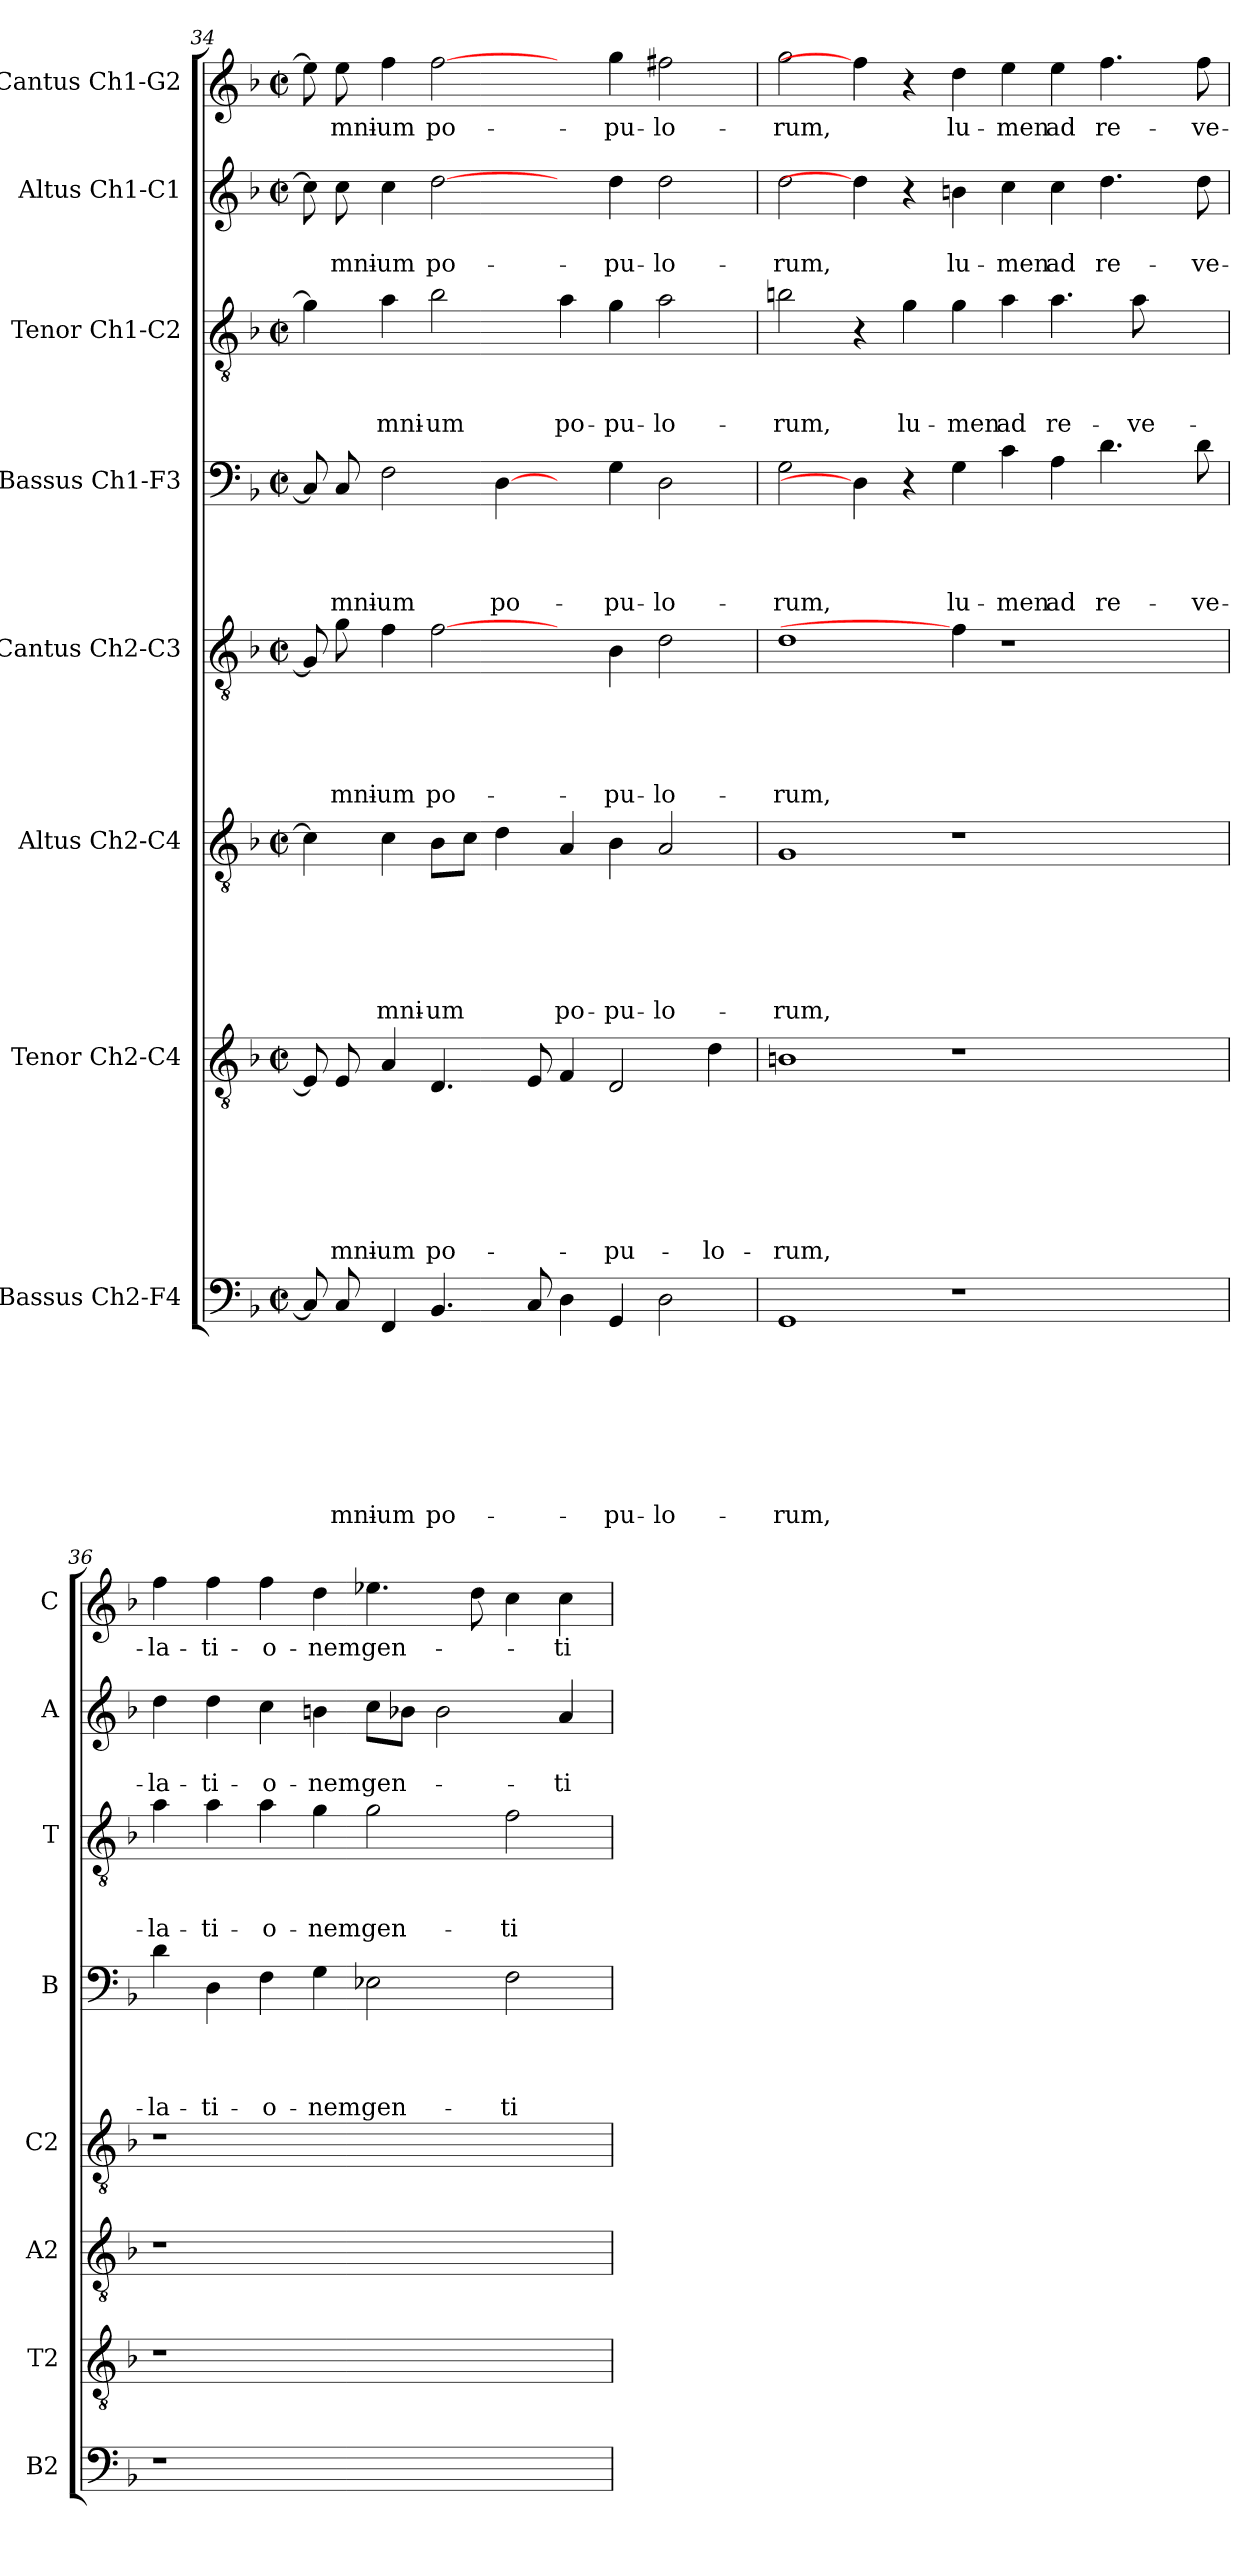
**kern	**text	**text	**text	**text	**text	**text	**text	**text	**kern	**text	**text	**text	**text	**text	**text	**text	**kern	**text	**text	**text	**text	**text	**text	**kern	**text	**text	**text	**text	**text	**kern	**text	**text	**text	**text	**kern	**text	**text	**text	**kern	**text	**text	**kern	**text
*part8	*part8	*part8	*part8	*part8	*part8	*part8	*part8	*part8	*part7	*part7	*part7	*part7	*part7	*part7	*part7	*part7	*part6	*part6	*part6	*part6	*part6	*part6	*part6	*part5	*part5	*part5	*part5	*part5	*part5	*part4	*part4	*part4	*part4	*part4	*part3	*part3	*part3	*part3	*part2	*part2	*part2	*part1	*part1
*staff8	*staff8	*staff8	*staff8	*staff8	*staff8	*staff8	*staff8	*staff8	*staff7	*staff7	*staff7	*staff7	*staff7	*staff7	*staff7	*staff7	*staff6	*staff6	*staff6	*staff6	*staff6	*staff6	*staff6	*staff5	*staff5	*staff5	*staff5	*staff5	*staff5	*staff4	*staff4	*staff4	*staff4	*staff4	*staff3	*staff3	*staff3	*staff3	*staff2	*staff2	*staff2	*staff1	*staff1
*I"Bassus Ch2-F4	*	*	*	*	*	*	*	*	*I"Tenor Ch2-C4	*	*	*	*	*	*	*	*I"Altus Ch2-C4	*	*	*	*	*	*	*I"Cantus Ch2-C3	*	*	*	*	*	*I"Bassus Ch1-F3	*	*	*	*	*I"Tenor Ch1-C2	*	*	*	*I"Altus Ch1-C1	*	*	*I"Cantus Ch1-G2	*
*I'B2	*	*	*	*	*	*	*	*	*I'T2	*	*	*	*	*	*	*	*I'A2	*	*	*	*	*	*	*I'C2	*	*	*	*	*	*I'B	*	*	*	*	*I'T	*	*	*	*I'A	*	*	*I'C	*
*clefF4	*	*	*	*	*	*	*	*	*clefGv2	*	*	*	*	*	*	*	*clefGv2	*	*	*	*	*	*	*clefGv2	*	*	*	*	*	*clefF4	*	*	*	*	*clefGv2	*	*	*	*clefG2	*	*	*clefG2	*
*k[b-]	*	*	*	*	*	*	*	*	*k[b-]	*	*	*	*	*	*	*	*k[b-]	*	*	*	*	*	*	*k[b-]	*	*	*	*	*	*k[b-]	*	*	*	*	*k[b-]	*	*	*	*k[b-]	*	*	*k[b-]	*
*F:	*	*	*	*	*	*	*	*	*F:	*	*	*	*	*	*	*	*F:	*	*	*	*	*	*	*F:	*	*	*	*	*	*F:	*	*	*	*	*F:	*	*	*	*F:	*	*	*F:	*
*M2/2	*	*	*	*	*	*	*	*	*M2/2	*	*	*	*	*	*	*	*M2/2	*	*	*	*	*	*	*M2/2	*	*	*	*	*	*M2/2	*	*	*	*	*M2/2	*	*	*	*M2/2	*	*	*M2/2	*
*met(c|)	*	*	*	*	*	*	*	*	*met(c|)	*	*	*	*	*	*	*	*met(c|)	*	*	*	*	*	*	*met(c|)	*	*	*	*	*	*met(c|)	*	*	*	*	*met(c|)	*	*	*	*met(c|)	*	*	*met(c|)	*
=34	=34	=34	=34	=34	=34	=34	=34	=34	=34	=34	=34	=34	=34	=34	=34	=34	=34	=34	=34	=34	=34	=34	=34	=34	=34	=34	=34	=34	=34	=34	=34	=34	=34	=34	=34	=34	=34	=34	=34	=34	=34	=34	=34
8C/]	.	.	.	.	.	.	.	.	8E/]	.	.	.	.	.	.	.	4c\]	.	.	.	.	.	.	8G/]	.	.	.	.	.	8C/]	.	.	.	.	4g\]	.	.	.	8cc\]	.	.	8ee\]	.
!	!	!	!	!	!	!	!	!LO:LY:b	!	!	!	!	!	!	!	!LO:LY:b	!	!	!	!	!	!	!	!	!	!	!	!	!LO:LY:b	!	!	!	!	!LO:LY:b	!	!	!	!	!	!	!LO:LY:b	!	!LO:LY:b
8C/	.	.	.	.	.	.	.	-mni-	8E/	.	.	.	.	.	.	-mni-	.	.	.	.	.	.	.	8g\	.	.	.	.	-mni-	8C/	.	.	.	-mni-	.	.	.	.	8cc\	.	-mni-	8ee\	-mni-
!	!	!	!	!	!	!	!	!LO:LY:b	!	!	!	!	!	!	!	!LO:LY:b	!	!	!	!	!	!	!LO:LY:b	!	!	!	!	!	!LO:LY:b	!	!	!	!	!LO:LY:b	!	!	!	!LO:LY:b	!	!	!LO:LY:b	!	!LO:LY:b
4FF/	.	.	.	.	.	.	.	-um	4A/	.	.	.	.	.	.	-um	4c\	.	.	.	.	.	-mni-	4f\	.	.	.	.	-um	2F\	.	.	.	-um	4a\	.	.	-mni-	4cc\	.	-um	4ff\	-um
!	!	!	!	!	!	!	!	!LO:LY:b	!	!	!	!	!	!	!	!LO:LY:b	!	!	!	!	!	!	!LO:LY:b	!	!	!	!	!	!LO:LY:b	!	!	!	!	!	!	!	!	!LO:LY:b	!	!	!LO:LY:b	!	!LO:LY:b
4.BB-/	.	.	.	.	.	.	.	po-	4.D/	.	.	.	.	.	.	po-	8B-\L	.	.	.	.	.	-um	[2f\	.	.	.	.	po-	.	.	.	.	.	2b-\	.	.	-um	[2dd\	.	po-	[2ff\	po-
.	.	.	.	.	.	.	.	.	.	.	.	.	.	.	.	.	8c\J	.	.	.	.	.	.	.	.	.	.	.	.	.	.	.	.	.	.	.	.	.	.	.	.	.	.
!	!	!	!	!	!	!	!	!	!	!	!	!	!	!	!	!	!	!	!	!	!	!	!	!	!	!	!	!	!	!	!	!	!	!LO:LY:b	!	!	!	!	!	!	!	!	!
.	.	.	.	.	.	.	.	.	.	.	.	.	.	.	.	.	4d\	.	.	.	.	.	.	.	.	.	.	.	.	[4D\	.	.	.	po-	.	.	.	.	.	.	.	.	.
8C/	.	.	.	.	.	.	.	.	8E/	.	.	.	.	.	.	.	.	.	.	.	.	.	.	.	.	.	.	.	.	.	.	.	.	.	.	.	.	.	.	.	.	.	.
!	!	!	!	!	!	!	!	!	!	!	!	!	!	!	!	!	!	!	!	!	!	!	!LO:LY:b	!	!	!	!	!	!	!	!	!	!	!	!	!	!	!LO:LY:b	!	!	!	!	!
4D\	.	.	.	.	.	.	.	.	4F/	.	.	.	.	.	.	.	4A/	.	.	.	.	.	po-	4ryy	.	.	.	.	.	4ryy	.	.	.	.	4a\	.	.	po-	4ryy	.	.	4ryy	.
!	!	!	!	!	!	!	!	!LO:LY:b	!	!	!	!	!	!	!	!LO:LY:b	!	!	!	!	!	!	!LO:LY:b	!	!	!	!	!	!LO:LY:b	!	!	!	!	!LO:LY:b	!	!	!	!LO:LY:b	!	!	!LO:LY:b	!	!LO:LY:b
4GG/	.	.	.	.	.	.	.	-pu-	2D/	.	.	.	.	.	.	-pu-	4B-\	.	.	.	.	.	-pu-	4B-\	.	.	.	.	-pu-	4G\	.	.	.	-pu-	4g\	.	.	-pu-	4dd\	.	-pu-	4gg\	-pu-
!	!	!	!	!	!	!	!	!LO:LY:b	!	!	!	!	!	!	!	!	!	!	!	!	!	!	!LO:LY:b	!	!	!	!	!	!LO:LY:b	!	!	!	!	!LO:LY:b	!	!	!	!LO:LY:b	!	!	!LO:LY:b	!	!LO:LY:b
2D\	.	.	.	.	.	.	.	-lo-	.	.	.	.	.	.	.	.	2A/	.	.	.	.	.	-lo-	2d\	.	.	.	.	-lo-	2D\	.	.	.	-lo-	2a\	.	.	-lo-	2dd\	.	-lo-	2ff#X\	-lo-
!	!	!	!	!	!	!	!	!	!	!	!	!	!	!	!	!LO:LY:b	!	!	!	!	!	!	!	!	!	!	!	!	!	!	!	!	!	!	!	!	!	!	!	!	!	!	!
.	.	.	.	.	.	.	.	.	4d\	.	.	.	.	.	.	-lo-	.	.	.	.	.	.	.	.	.	.	.	.	.	.	.	.	.	.	.	.	.	.	.	.	.	.	.
=35	=35	=35	=35	=35	=35	=35	=35	=35	=35	=35	=35	=35	=35	=35	=35	=35	=35	=35	=35	=35	=35	=35	=35	=35	=35	=35	=35	=35	=35	=35	=35	=35	=35	=35	=35	=35	=35	=35	=35	=35	=35	=35	=35
!	!	!	!	!	!	!	!	!LO:LY:b	!	!	!	!	!	!	!	!LO:LY:b	!	!	!	!	!	!	!LO:LY:b	!	!	!	!	!	!LO:LY:b	!	!	!	!	!LO:LY:b	!	!	!	!LO:LY:b	!	!	!LO:LY:b	!	!LO:LY:b
1GG	.	.	.	.	.	.	.	-rum,	1Bn	.	.	.	.	.	.	-rum,	1G	.	.	.	.	.	-rum,	1d	.	.	.	.	-rum,	2G\	.	.	.	-rum,	2bn\	.	.	-rum,	2dd\	.	-rum,	2gg\	-rum,
.	.	.	.	.	.	.	.	.	.	.	.	.	.	.	.	.	.	.	.	.	.	.	.	.	.	.	.	.	.	4D\]	.	.	.	.	4r	.	.	.	4dd\]	.	.	4ff\]	.
!	!	!	!	!	!	!	!	!	!	!	!	!	!	!	!	!	!	!	!	!	!	!	!	!	!	!	!	!	!	!	!	!	!	!	!	!	!	!LO:LY:b	!	!	!	!	!
.	.	.	.	.	.	.	.	.	.	.	.	.	.	.	.	.	.	.	.	.	.	.	.	.	.	.	.	.	.	4r	.	.	.	.	4g\	.	.	lu-	4r	.	.	4r	.
!	!	!	!	!	!	!	!	!	!	!	!	!	!	!	!	!	!	!	!	!	!	!	!	!	!	!	!	!	!	!	!	!	!	!LO:LY:b	!	!	!	!LO:LY:b	!	!	!LO:LY:b	!	!LO:LY:b
1r	.	.	.	.	.	.	.	.	1r	.	.	.	.	.	.	.	1r	.	.	.	.	.	.	4f\]	.	.	.	.	.	4G\	.	.	.	lu-	4g\	.	.	-men	4bn\	.	lu-	4dd\	lu-
!	!	!	!	!	!	!	!	!	!	!	!	!	!	!	!	!	!	!	!	!	!	!	!	!	!	!	!	!	!	!	!	!	!	!LO:LY:b	!	!	!	!LO:LY:b	!	!	!LO:LY:b	!	!LO:LY:b
.	.	.	.	.	.	.	.	.	.	.	.	.	.	.	.	.	.	.	.	.	.	.	.	1r	.	.	.	.	.	4c\	.	.	.	-men	4a\	.	.	ad	4cc\	.	-men	4ee\	-men
!	!	!	!	!	!	!	!	!	!	!	!	!	!	!	!	!	!	!	!	!	!	!	!	!	!	!	!	!	!	!	!	!	!	!LO:LY:b	!	!	!	!LO:LY:b	!	!	!LO:LY:b	!	!LO:LY:b
.	.	.	.	.	.	.	.	.	.	.	.	.	.	.	.	.	.	.	.	.	.	.	.	.	.	.	.	.	.	4A\	.	.	.	ad	4.a\	.	.	re-	4cc\	.	ad	4ee\	ad
!	!	!	!	!	!	!	!	!	!	!	!	!	!	!	!	!	!	!	!	!	!	!	!	!	!	!	!	!	!	!	!	!	!	!LO:LY:b	!	!	!	!	!	!	!LO:LY:b	!	!LO:LY:b
.	.	.	.	.	.	.	.	.	.	.	.	.	.	.	.	.	.	.	.	.	.	.	.	.	.	.	.	.	.	4.d\	.	.	.	re-	.	.	.	.	4.dd\	.	re-	4.ff\	re-
!	!	!	!	!	!	!	!	!	!	!	!	!	!	!	!	!	!	!	!	!	!	!	!	!	!	!	!	!	!	!	!	!	!	!	!	!	!	!LO:LY:b	!	!	!	!	!
.	.	.	.	.	.	.	.	.	.	.	.	.	.	.	.	.	.	.	.	.	.	.	.	.	.	.	.	.	.	.	.	.	.	.	8a\	.	.	-ve-	.	.	.	.	.
4ryy	.	.	.	.	.	.	.	.	4ryy	.	.	.	.	.	.	.	4ryy	.	.	.	.	.	.	.	.	.	.	.	.	.	.	.	.	.	4ryy	.	.	.	.	.	.	.	.
!	!	!	!	!	!	!	!	!	!	!	!	!	!	!	!	!	!	!	!	!	!	!	!	!	!	!	!	!	!	!	!	!	!	!LO:LY:b	!	!	!	!	!	!	!LO:LY:b	!	!LO:LY:b
.	.	.	.	.	.	.	.	.	.	.	.	.	.	.	.	.	.	.	.	.	.	.	.	.	.	.	.	.	.	8d\	.	.	.	-ve-	.	.	.	.	8dd\	.	-ve-	8ff\	-ve-
!!LO:PB:g=z
=36	=36	=36	=36	=36	=36	=36	=36	=36	=36	=36	=36	=36	=36	=36	=36	=36	=36	=36	=36	=36	=36	=36	=36	=36	=36	=36	=36	=36	=36	=36	=36	=36	=36	=36	=36	=36	=36	=36	=36	=36	=36	=36	=36
!	!	!	!	!	!	!	!	!	!	!	!	!	!	!	!	!	!	!	!	!	!	!	!	!	!	!	!	!	!	!	!	!	!	!LO:LY:b	!	!	!	!LO:LY:b	!	!	!LO:LY:b	!	!LO:LY:b
1r	.	.	.	.	.	.	.	.	1r	.	.	.	.	.	.	.	1r	.	.	.	.	.	.	1r	.	.	.	.	.	4d\	.	.	.	-la-	4a\	.	.	-la-	4dd\	.	-la-	4ff\	-la-
!	!	!	!	!	!	!	!	!	!	!	!	!	!	!	!	!	!	!	!	!	!	!	!	!	!	!	!	!	!	!	!	!	!	!LO:LY:b	!	!	!	!LO:LY:b	!	!	!LO:LY:b	!	!LO:LY:b
.	.	.	.	.	.	.	.	.	.	.	.	.	.	.	.	.	.	.	.	.	.	.	.	.	.	.	.	.	.	4D\	.	.	.	-ti-	4a\	.	.	-ti-	4dd\	.	-ti-	4ff\	-ti-
!	!	!	!	!	!	!	!	!	!	!	!	!	!	!	!	!	!	!	!	!	!	!	!	!	!	!	!	!	!	!	!	!	!	!LO:LY:b	!	!	!	!LO:LY:b	!	!	!LO:LY:b	!	!LO:LY:b
.	.	.	.	.	.	.	.	.	.	.	.	.	.	.	.	.	.	.	.	.	.	.	.	.	.	.	.	.	.	4F\	.	.	.	-o-	4a\	.	.	-o-	4cc\	.	-o-	4ff\	-o-
!	!	!	!	!	!	!	!	!	!	!	!	!	!	!	!	!	!	!	!	!	!	!	!	!	!	!	!	!	!	!	!	!	!	!LO:LY:b	!	!	!	!LO:LY:b	!	!	!LO:LY:b	!	!LO:LY:b
.	.	.	.	.	.	.	.	.	.	.	.	.	.	.	.	.	.	.	.	.	.	.	.	.	.	.	.	.	.	4G\	.	.	.	-nem	4g\	.	.	-nem	4bn\	.	-nem	4dd\	-nem
!	!	!	!	!	!	!	!	!	!	!	!	!	!	!	!	!	!	!	!	!	!	!	!	!	!	!	!	!	!	!	!	!	!	!LO:LY:b	!	!	!	!LO:LY:b	!	!	!LO:LY:b	!	!LO:LY:b
1ryy	.	.	.	.	.	.	.	.	1ryy	.	.	.	.	.	.	.	1ryy	.	.	.	.	.	.	1ryy	.	.	.	.	.	2E-X\	.	.	.	gen-	2g\	.	.	gen-	8cc\L	.	gen-	4.ee-X\	gen-
.	.	.	.	.	.	.	.	.	.	.	.	.	.	.	.	.	.	.	.	.	.	.	.	.	.	.	.	.	.	.	.	.	.	.	.	.	.	.	8b-X\J	.	.	.	.
.	.	.	.	.	.	.	.	.	.	.	.	.	.	.	.	.	.	.	.	.	.	.	.	.	.	.	.	.	.	.	.	.	.	.	.	.	.	.	2b-\	.	.	.	.
.	.	.	.	.	.	.	.	.	.	.	.	.	.	.	.	.	.	.	.	.	.	.	.	.	.	.	.	.	.	.	.	.	.	.	.	.	.	.	.	.	.	8dd\	.
!	!	!	!	!	!	!	!	!	!	!	!	!	!	!	!	!	!	!	!	!	!	!	!	!	!	!	!	!	!	!	!	!	!	!LO:LY:b	!	!	!	!LO:LY:b	!	!	!	!	!
.	.	.	.	.	.	.	.	.	.	.	.	.	.	.	.	.	.	.	.	.	.	.	.	.	.	.	.	.	.	2F\	.	.	.	-ti-	2f\	.	.	-ti-	.	.	.	4cc\	.
!	!	!	!	!	!	!	!	!	!	!	!	!	!	!	!	!	!	!	!	!	!	!	!	!	!	!	!	!	!	!	!	!	!	!	!	!	!	!	!	!	!LO:LY:b	!	!LO:LY:b
.	.	.	.	.	.	.	.	.	.	.	.	.	.	.	.	.	.	.	.	.	.	.	.	.	.	.	.	.	.	.	.	.	.	.	.	.	.	.	4a/	.	-ti-	4cc\	-ti-
=	=	=	=	=	=	=	=	=	=	=	=	=	=	=	=	=	=	=	=	=	=	=	=	=	=	=	=	=	=	=	=	=	=	=	=	=	=	=	=	=	=	=	=
*-	*-	*-	*-	*-	*-	*-	*-	*-	*-	*-	*-	*-	*-	*-	*-	*-	*-	*-	*-	*-	*-	*-	*-	*-	*-	*-	*-	*-	*-	*-	*-	*-	*-	*-	*-	*-	*-	*-	*-	*-	*-	*-	*-
